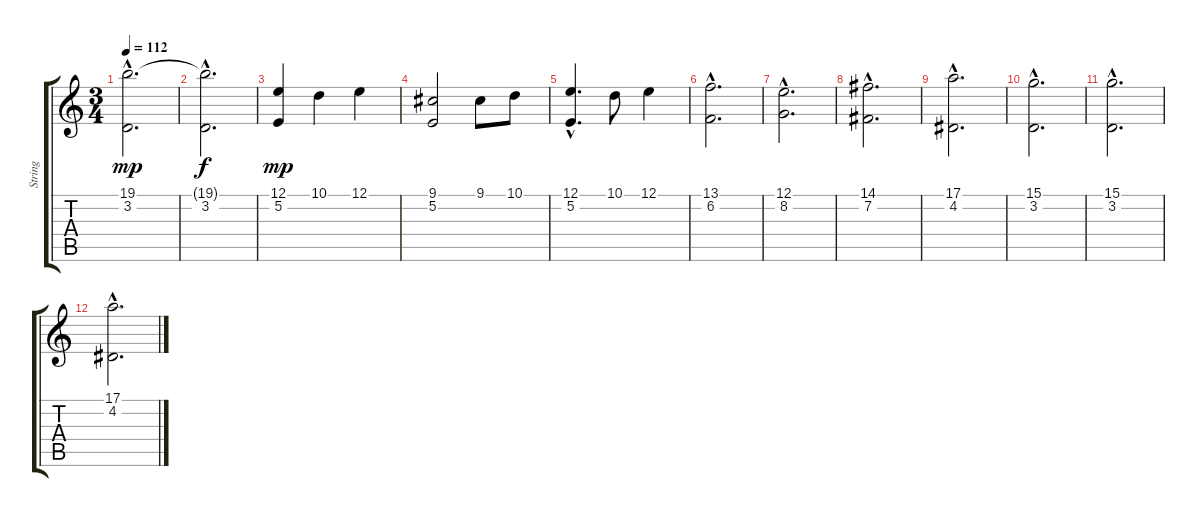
\track ("String" "String") {instrument stringensemble1}
\staff {score tabs}
\tuning (E4 B3 G3 D3 A2 E2) {hide}
\ts (3 4)
\tempo 112
\clef g2
\ks c
(19.1{hac} 3.2{hac}).2{d dy mp} |
(19.1{hac t} 3.2{hac}).2{d dy f} |
(12.1 5.2).4{dy mp} 10.1.4 12.1.4 |
(9.1 5.2).2 9.1.8 10.1.8 |
(12.1{hac} 5.2{hac}).4{d} 10.1.8 12.1.4 |
(13.1{hac} 6.2{hac}).2{d} |
(12.1{hac} 8.2{hac}).2{d} |
(14.1{hac} 7.2{hac}).2{d} |
(17.1{hac} 4.2{hac}).2{d} |
(15.1{hac} 3.2{hac}).2{d} |
(15.1{hac} 3.2{hac}).2{d} |
(17.1{hac} 4.2{hac}).2{d}
